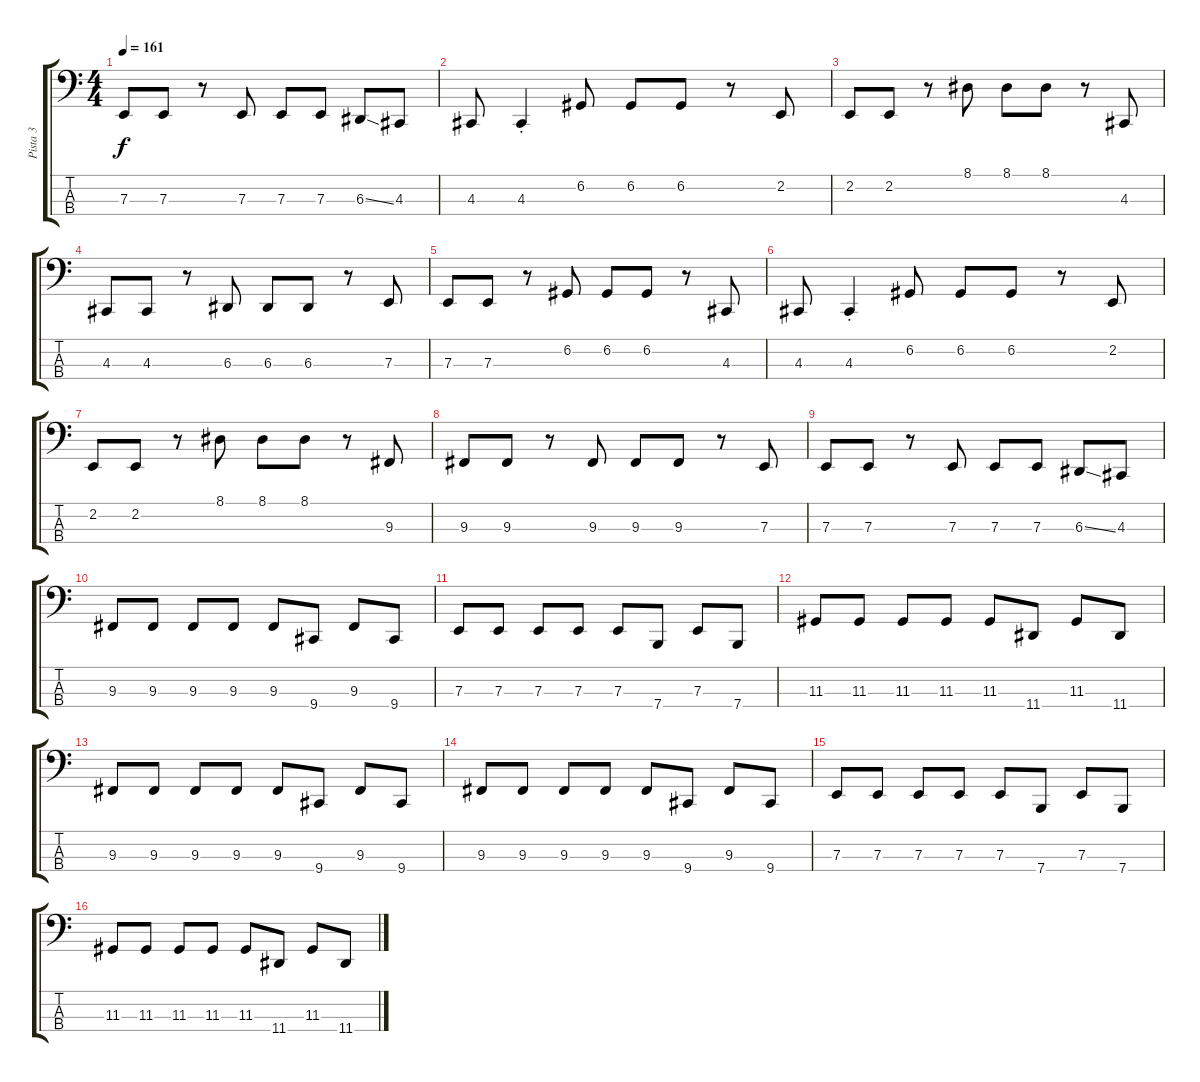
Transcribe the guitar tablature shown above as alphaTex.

\track ("Pista 3" "Pista 3") {instrument lead8bassandlead}
\staff {score tabs}
\tuning (G2 D2 A1 E1) {hide}
\ts (4 4)
\tempo 161
\clef f4
\ks c
7.3.8{dy f} 7.3.8 r.8 7.3.8 7.3.8 7.3.8 6.3{ss}.8 4.3.8 |
4.3.8 4.3{st}.4 6.2.8 6.2.8 6.2.8 r.8 2.2.8 |
2.2.8 2.2.8 r.8 8.1.8 8.1.8 8.1.8 r.8 4.3.8 |
4.3.8 4.3.8 r.8 6.3.8 6.3.8 6.3.8 r.8 7.3.8 |
7.3.8 7.3.8 r.8 6.2.8 6.2.8 6.2.8 r.8 4.3.8 |
4.3.8 4.3{st}.4 6.2.8 6.2.8 6.2.8 r.8 2.2.8 |
2.2.8 2.2.8 r.8 8.1.8 8.1.8 8.1.8 r.8 9.3.8 |
9.3.8 9.3.8 r.8 9.3.8 9.3.8 9.3.8 r.8 7.3.8 |
7.3.8 7.3.8 r.8 7.3.8 7.3.8 7.3.8 6.3{ss}.8 4.3.8 |
9.3.8 9.3.8 9.3.8 9.3.8 9.3.8 9.4.8 9.3.8 9.4.8 |
7.3.8 7.3.8 7.3.8 7.3.8 7.3.8 7.4.8 7.3.8 7.4.8 |
11.3.8 11.3.8 11.3.8 11.3.8 11.3.8 11.4.8 11.3.8 11.4.8 |
9.3.8 9.3.8 9.3.8 9.3.8 9.3.8 9.4.8 9.3.8 9.4.8 |
9.3.8 9.3.8 9.3.8 9.3.8 9.3.8 9.4.8 9.3.8 9.4.8 |
7.3.8 7.3.8 7.3.8 7.3.8 7.3.8 7.4.8 7.3.8 7.4.8 |
11.3.8 11.3.8 11.3.8 11.3.8 11.3.8 11.4.8 11.3.8 11.4.8
